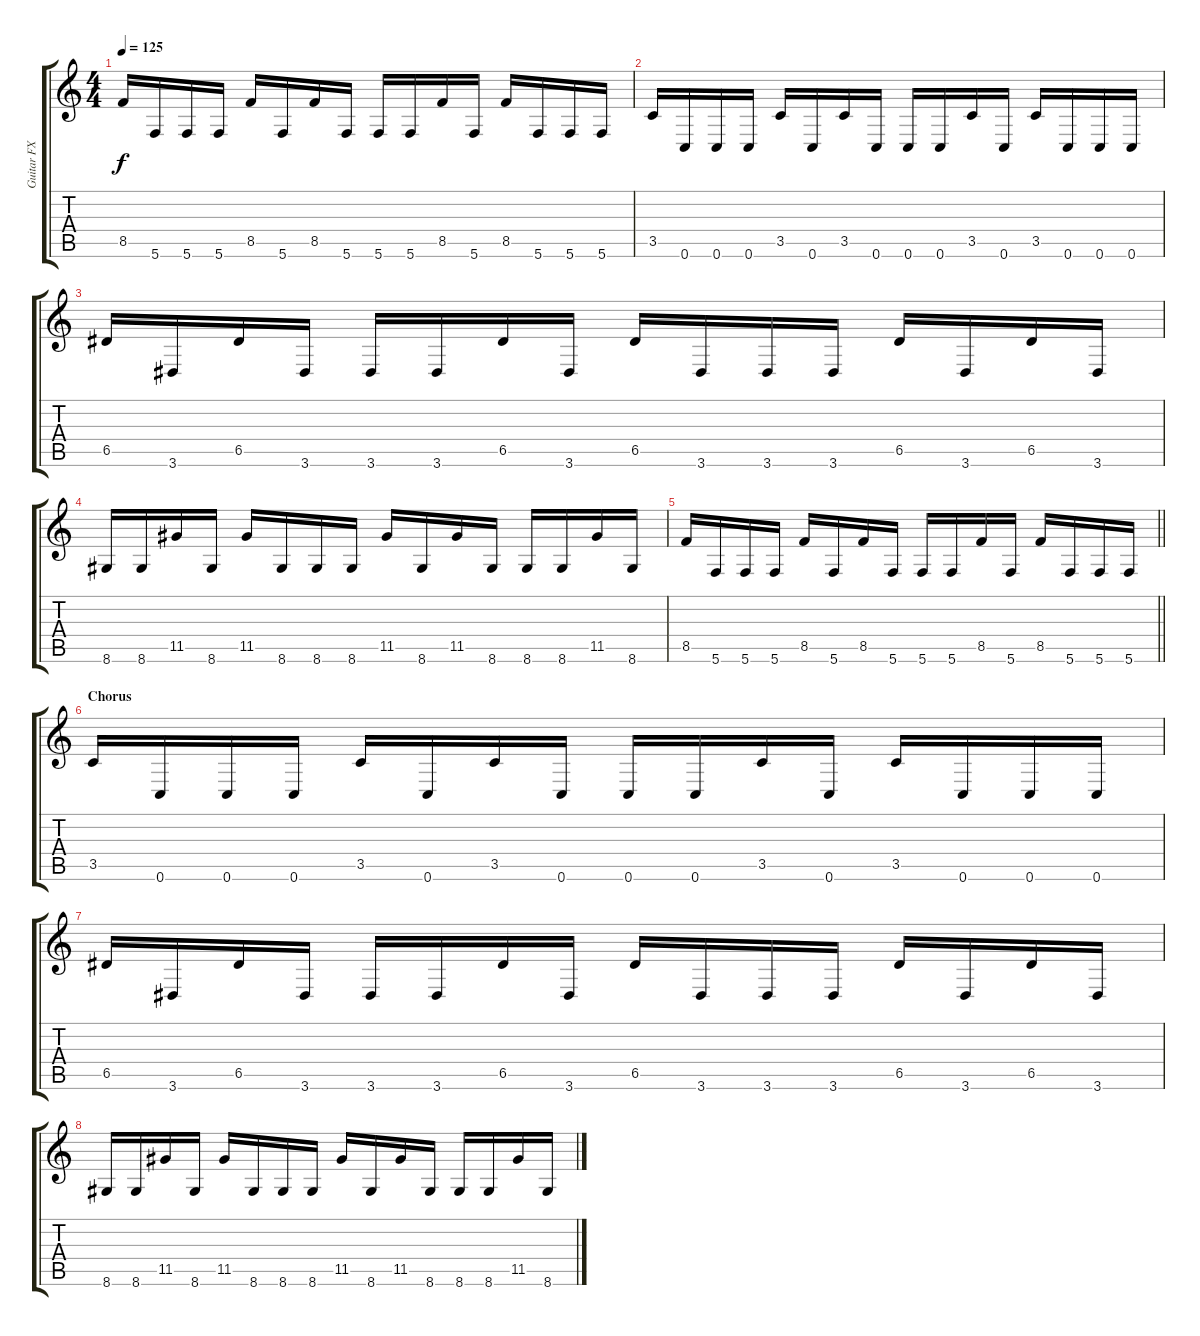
\track ("Guitar FX" "Guitar FX") {instrument overdrivenguitar}
\staff {score tabs}
\tuning (E4 B3 G3 D3 A2 C2) {hide}
\ts (4 4)
\tempo 125
\clef g2
\ks c
8.5.16{dy f balance 16} 5.6.16{balance 0} 5.6.16{balance 16} 5.6.16{balance 0} 8.5.16{balance 16} 5.6.16{balance 0} 8.5.16{balance 16} 5.6.16{balance 0} 5.6.16{balance 16} 5.6.16{balance 0} 8.5.16{balance 16} 5.6.16{balance 0} 8.5.16{balance 16} 5.6.16{balance 0} 5.6.16{balance 16} 5.6.16{balance 0} |
3.5.16{balance 16} 0.6.16{balance 0} 0.6.16{balance 16} 0.6.16{balance 0} 3.5.16{balance 16} 0.6.16{balance 0} 3.5.16{balance 16} 0.6.16{balance 0} 0.6.16{balance 16} 0.6.16{balance 0} 3.5.16{balance 16} 0.6.16{balance 0} 3.5.16{balance 16} 0.6.16{balance 0} 0.6.16{balance 16} 0.6.16{balance 0} |
6.5.16{balance 16} 3.6.16{balance 0} 6.5.16{balance 16} 3.6.16{balance 0} 3.6.16{balance 16} 3.6.16{balance 0} 6.5.16{balance 16} 3.6.16{balance 0} 6.5.16{balance 16} 3.6.16{balance 0} 3.6.16{balance 16} 3.6.16{balance 0} 6.5.16{balance 16} 3.6.16{balance 0} 6.5.16{balance 16} 3.6.16{balance 0} |
8.6.16{balance 16} 8.6.16{balance 0} 11.5.16{balance 16} 8.6.16{balance 0} 11.5.16{balance 16} 8.6.16{balance 0} 8.6.16{balance 16} 8.6.16{balance 0} 11.5.16{balance 16} 8.6.16{balance 0} 11.5.16{balance 16} 8.6.16{balance 0} 8.6.16{balance 16} 8.6.16{balance 0} 11.5.16{balance 16} 8.6.16{balance 0} |
\barLineRight lightlight
8.5.16{balance 16} 5.6.16{balance 0} 5.6.16{balance 16} 5.6.16{balance 0} 8.5.16{balance 16} 5.6.16{balance 0} 8.5.16{balance 16} 5.6.16{balance 0} 5.6.16{balance 16} 5.6.16{balance 0} 8.5.16{balance 16} 5.6.16{balance 0} 8.5.16{balance 16} 5.6.16{balance 0} 5.6.16{balance 16} 5.6.16{balance 0} |
\section ("" "Chorus")
3.5.16{balance 16} 0.6.16{balance 0} 0.6.16{balance 16} 0.6.16{balance 0} 3.5.16{balance 16} 0.6.16{balance 0} 3.5.16{balance 16} 0.6.16{balance 0} 0.6.16{balance 16} 0.6.16{balance 0} 3.5.16{balance 16} 0.6.16{balance 0} 3.5.16{balance 16} 0.6.16{balance 0} 0.6.16{balance 16} 0.6.16{balance 0} |
6.5.16{balance 16} 3.6.16{balance 0} 6.5.16{balance 16} 3.6.16{balance 0} 3.6.16{balance 16} 3.6.16{balance 0} 6.5.16{balance 16} 3.6.16{balance 0} 6.5.16{balance 16} 3.6.16{balance 0} 3.6.16{balance 16} 3.6.16{balance 0} 6.5.16{balance 16} 3.6.16{balance 0} 6.5.16{balance 16} 3.6.16{balance 0} |
8.6.16{balance 16} 8.6.16{balance 0} 11.5.16{balance 16} 8.6.16{balance 0} 11.5.16{balance 16} 8.6.16{balance 0} 8.6.16{balance 16} 8.6.16{balance 0} 11.5.16{balance 16} 8.6.16{balance 0} 11.5.16{balance 16} 8.6.16{balance 0} 8.6.16{balance 16} 8.6.16{balance 0} 11.5.16{balance 16} 8.6.16{balance 0}
